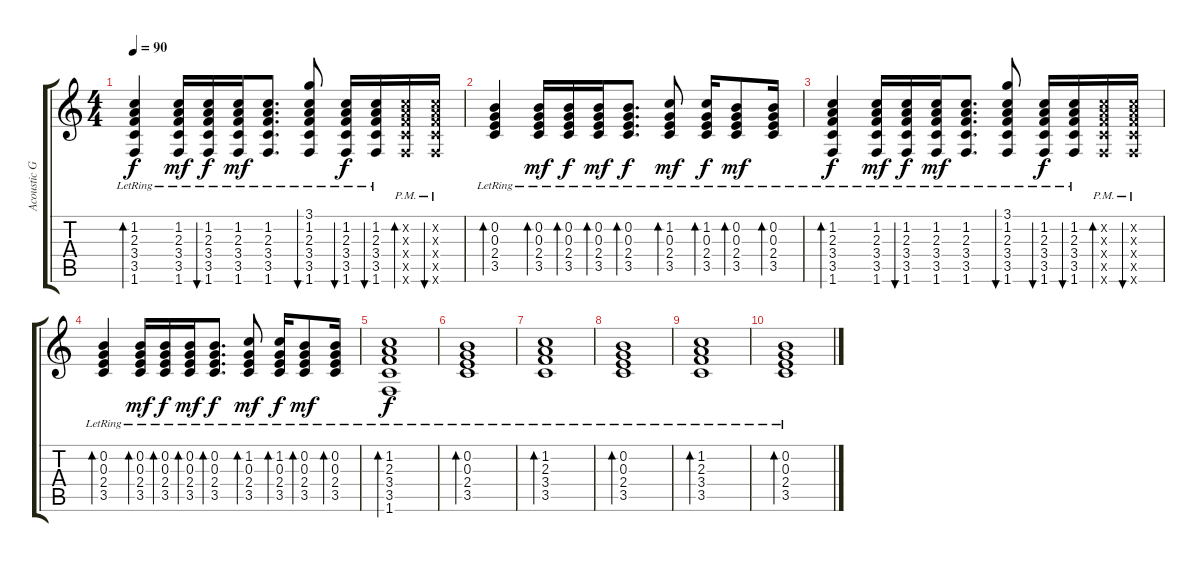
\track ("Acoustic Guitar" "Acoustic G") {instrument acousticguitarnylon}
\staff {score tabs}
\tuning (E4 B3 G3 D3 A2 E2) {hide}
\ts (4 4)
\tempo 90
\clef g2
\ks c
(1.2{lr} 2.3{lr} 3.4{lr} 3.5{lr} 1.6{lr}).4{bd 60 dy f} (1.2{lr} 2.3{lr} 3.4{lr} 3.5{lr} 1.6{lr}).16{dy mf} (1.2{lr} 2.3{lr} 3.4{lr} 3.5{lr} 1.6{lr}).16{bu 60 dy f} (1.2{lr} 2.3{lr} 3.4{lr} 3.5{lr} 1.6{lr}).16{dy mf} (1.2{lr} 2.3{lr} 3.4{lr} 3.5{lr} 1.6{lr}).8{d} (3.1{lr} 1.2{lr} 2.3{lr} 3.4{lr} 3.5{lr} 1.6{lr}).8{bu 60} (1.2{lr} 2.3{lr} 3.4{lr} 3.5{lr} 1.6{lr}).16{bu 60 dy f} (1.2{lr} 2.3{lr} 3.4{lr} 3.5{lr} 1.6{lr}).16{bu 60} (1.2{pm x} 2.3{pm x} 3.4{pm x} 3.5{pm x} 1.6{pm x}).16{bd 30} (1.2{pm x} 2.3{pm x} 3.4{pm x} 3.5{pm x} 1.6{pm x}).16{bu 30} |
(0.2{lr} 0.3{lr} 2.4{lr} 3.5{lr}).4{bd 60} (0.2{lr} 0.3{lr} 2.4{lr} 3.5{lr}).16{bd 60 dy mf} (0.2{lr} 0.3{lr} 2.4{lr} 3.5{lr}).16{bd 60 dy f} (0.2{lr} 0.3{lr} 2.4{lr} 3.5{lr}).16{bd 60 dy mf} (0.2{lr} 0.3{lr} 2.4{lr} 3.5{lr}).8{d bd 60 dy f} (1.2{lr} 0.3{lr} 2.4{lr} 3.5{lr}).8{bd 60 dy mf} (1.2{lr} 0.3{lr} 2.4{lr} 3.5{lr}).16{bd 60 dy f} (0.2{lr} 0.3{lr} 2.4{lr} 3.5{lr}).8{bd 60 dy mf} (0.2{lr} 0.3{lr} 2.4{lr} 3.5{lr}).16{bd 60} |
(1.2{lr} 2.3{lr} 3.4{lr} 3.5{lr} 1.6{lr}).4{bd 60 dy f} (1.2{lr} 2.3{lr} 3.4{lr} 3.5{lr} 1.6{lr}).16{dy mf} (1.2{lr} 2.3{lr} 3.4{lr} 3.5{lr} 1.6{lr}).16{bu 60 dy f} (1.2{lr} 2.3{lr} 3.4{lr} 3.5{lr} 1.6{lr}).16{dy mf} (1.2{lr} 2.3{lr} 3.4{lr} 3.5{lr} 1.6{lr}).8{d} (3.1{lr} 1.2{lr} 2.3{lr} 3.4{lr} 3.5{lr} 1.6{lr}).8{bu 60} (1.2{lr} 2.3{lr} 3.4{lr} 3.5{lr} 1.6{lr}).16{bu 60 dy f} (1.2{lr} 2.3{lr} 3.4{lr} 3.5{lr} 1.6{lr}).16{bu 60} (1.2{pm x} 2.3{pm x} 3.4{pm x} 3.5{pm x} 1.6{pm x}).16{bd 30} (1.2{pm x} 2.3{pm x} 3.4{pm x} 3.5{pm x} 1.6{pm x}).16{bu 30} |
(0.2{lr} 0.3{lr} 2.4{lr} 3.5{lr}).4{bd 60} (0.2{lr} 0.3{lr} 2.4{lr} 3.5{lr}).16{bd 60 dy mf} (0.2{lr} 0.3{lr} 2.4{lr} 3.5{lr}).16{bd 60 dy f} (0.2{lr} 0.3{lr} 2.4{lr} 3.5{lr}).16{bd 60 dy mf} (0.2{lr} 0.3{lr} 2.4{lr} 3.5{lr}).8{d bd 60 dy f} (1.2{lr} 0.3{lr} 2.4{lr} 3.5{lr}).8{bd 60 dy mf} (1.2{lr} 0.3{lr} 2.4{lr} 3.5{lr}).16{bd 60 dy f} (0.2{lr} 0.3{lr} 2.4{lr} 3.5{lr}).8{bd 60 dy mf} (0.2{lr} 0.3{lr} 2.4{lr} 3.5{lr}).16{bd 60} |
(1.2{lr} 2.3{lr} 3.4{lr} 3.5{lr} 1.6{lr}).1{bd 120 dy f} |
(0.2{lr} 0.3{lr} 2.4{lr} 3.5{lr}).1{bd 120} |
(1.2{lr} 2.3{lr} 3.4{lr} 3.5{lr}).1{bd 120} |
(0.2{lr} 0.3{lr} 2.4{lr} 3.5{lr}).1{bd 120} |
(1.2{lr} 2.3{lr} 3.4{lr} 3.5{lr}).1{bd 120 volume 0} |
(0.2{lr} 0.3{lr} 2.4{lr} 3.5{lr}).1{bd 120}
